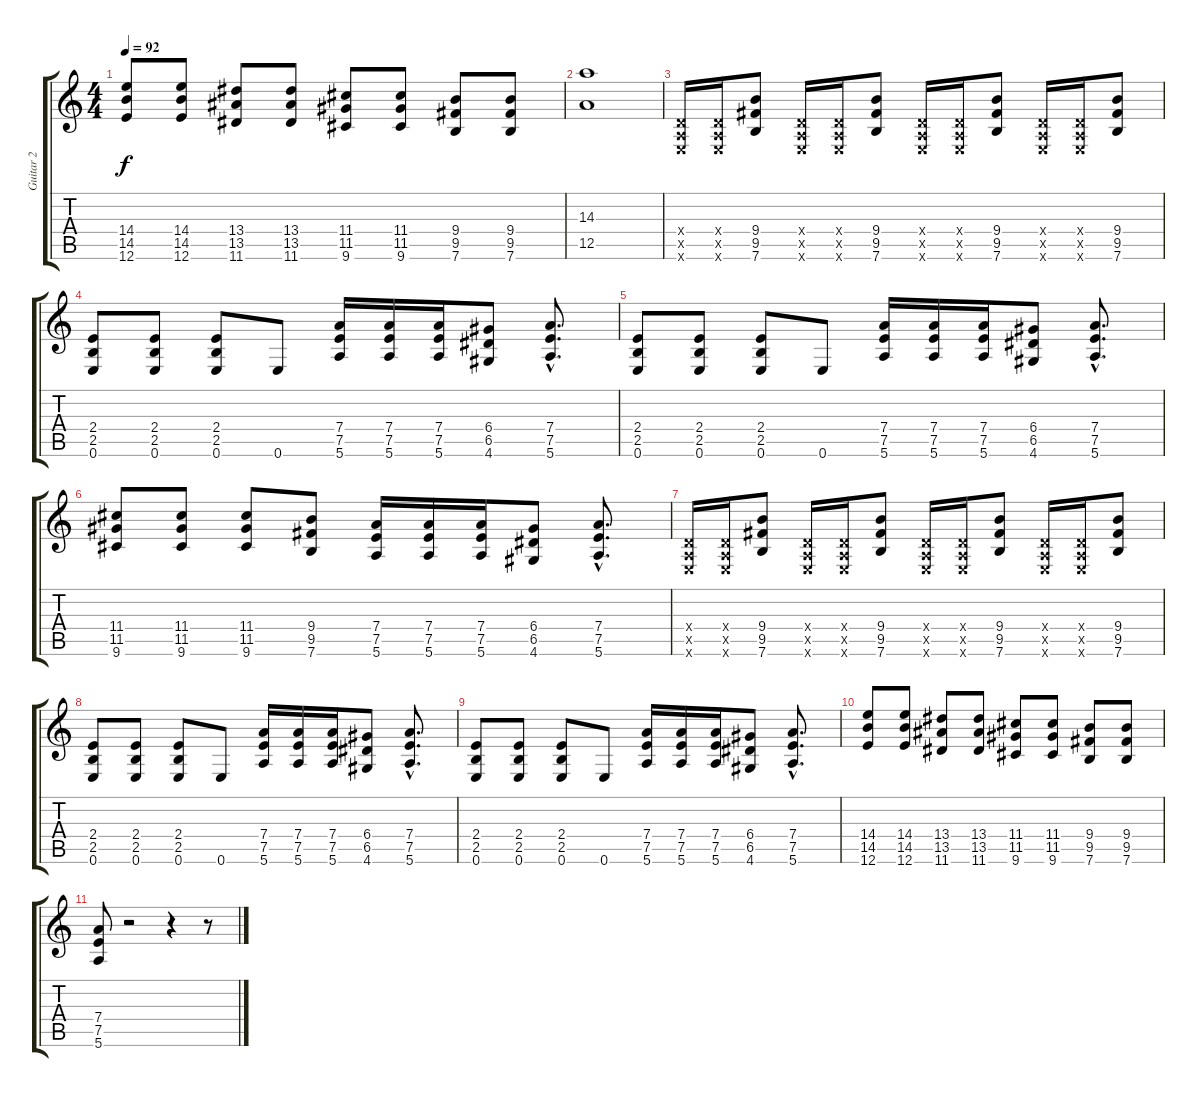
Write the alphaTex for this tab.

\track ("Guitar 2" "Guitar 2") {instrument distortionguitar}
\staff {score tabs}
\tuning (E4 B3 G3 D3 A2 E2) {hide}
\ts (4 4)
\tempo 92
\clef g2
\ks c
(14.4 14.5 12.6).8{dy f} (14.4 14.5 12.6).8 (13.4 13.5 11.6).8 (13.4 13.5 11.6).8 (11.4 11.5 9.6).8 (11.4 11.5 9.6).8 (9.4 9.5 7.6).8 (9.4 9.5 7.6).8 |
(14.3 12.5).1 |
(0.4{x} 0.5{x} 0.6{x}).16 (0.4{x} 0.5{x} 0.6{x}).16 (9.4 9.5 7.6).8 (0.4{x} 0.5{x} 0.6{x}).16 (0.4{x} 0.5{x} 0.6{x}).16 (9.4 9.5 7.6).8 (0.4{x} 0.5{x} 0.6{x}).16 (0.4{x} 0.5{x} 0.6{x}).16 (9.4 9.5 7.6).8 (0.4{x} 0.5{x} 0.6{x}).16 (0.4{x} 0.5{x} 0.6{x}).16 (9.4 9.5 7.6).8 |
(2.4 2.5 0.6).8 (2.4 2.5 0.6).8 (2.4 2.5 0.6).8 0.6.8 (7.4 7.5 5.6).16 (7.4 7.5 5.6).16 (7.4 7.5 5.6).16 (6.4 6.5 4.6).8 (7.4{hac} 7.5{hac} 5.6{hac}).8{d} |
(2.4 2.5 0.6).8 (2.4 2.5 0.6).8 (2.4 2.5 0.6).8 0.6.8 (7.4 7.5 5.6).16 (7.4 7.5 5.6).16 (7.4 7.5 5.6).16 (6.4 6.5 4.6).8 (7.4{hac} 7.5{hac} 5.6{hac}).8{d} |
(11.4 11.5 9.6).8 (11.4 11.5 9.6).8 (11.4 11.5 9.6).8 (9.4 9.5 7.6).8 (7.4 7.5 5.6).16 (7.4 7.5 5.6).16 (7.4 7.5 5.6).16 (6.4 6.5 4.6).8 (7.4{hac} 7.5{hac} 5.6{hac}).8{d} |
(0.4{x} 0.5{x} 0.6{x}).16 (0.4{x} 0.5{x} 0.6{x}).16 (9.4 9.5 7.6).8 (0.4{x} 0.5{x} 0.6{x}).16 (0.4{x} 0.5{x} 0.6{x}).16 (9.4 9.5 7.6).8 (0.4{x} 0.5{x} 0.6{x}).16 (0.4{x} 0.5{x} 0.6{x}).16 (9.4 9.5 7.6).8 (0.4{x} 0.5{x} 0.6{x}).16 (0.4{x} 0.5{x} 0.6{x}).16 (9.4 9.5 7.6).8 |
(2.4 2.5 0.6).8 (2.4 2.5 0.6).8 (2.4 2.5 0.6).8 0.6.8 (7.4 7.5 5.6).16 (7.4 7.5 5.6).16 (7.4 7.5 5.6).16 (6.4 6.5 4.6).8 (7.4{hac} 7.5{hac} 5.6{hac}).8{d} |
(2.4 2.5 0.6).8 (2.4 2.5 0.6).8 (2.4 2.5 0.6).8 0.6.8 (7.4 7.5 5.6).16 (7.4 7.5 5.6).16 (7.4 7.5 5.6).16 (6.4 6.5 4.6).8 (7.4{hac} 7.5{hac} 5.6{hac}).8{d} |
(14.4 14.5 12.6).8 (14.4 14.5 12.6).8 (13.4 13.5 11.6).8 (13.4 13.5 11.6).8 (11.4 11.5 9.6).8 (11.4 11.5 9.6).8 (9.4 9.5 7.6).8 (9.4 9.5 7.6).8 |
(7.4 7.5 5.6).8 r.2 r.4 r.8
